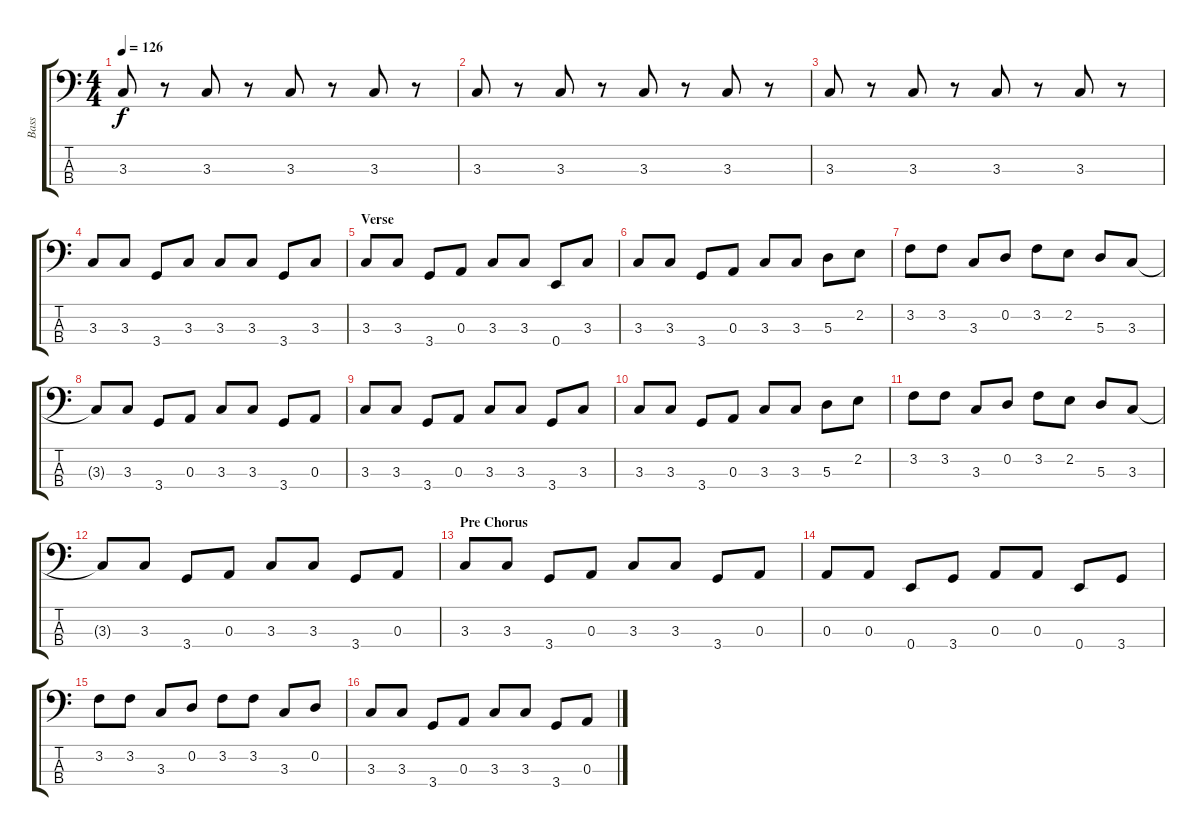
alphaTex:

\track ("Bass" "Bass") {instrument electricbassfinger}
\staff {score tabs}
\tuning (G2 D2 A1 E1) {hide}
\ts (4 4)
\tempo 126
\clef f4
\ks c
3.3.8{dy f} r.8 3.3.8 r.8 3.3.8 r.8 3.3.8 r.8 |
3.3.8 r.8 3.3.8 r.8 3.3.8 r.8 3.3.8 r.8 |
3.3.8 r.8 3.3.8 r.8 3.3.8 r.8 3.3.8 r.8 |
3.3.8 3.3.8 3.4.8 3.3.8 3.3.8 3.3.8 3.4.8 3.3.8 |
\section ("" "Verse")
3.3.8 3.3.8 3.4.8 0.3.8 3.3.8 3.3.8 0.4.8 3.3.8 |
3.3.8 3.3.8 3.4.8 0.3.8 3.3.8 3.3.8 5.3.8 2.2.8 |
3.2.8 3.2.8 3.3.8 0.2.8 3.2.8 2.2.8 5.3.8 3.3.8 |
3.3{t}.8 3.3.8 3.4.8 0.3.8 3.3.8 3.3.8 3.4.8 0.3.8 |
3.3.8 3.3.8 3.4.8 0.3.8 3.3.8 3.3.8 3.4.8 3.3.8 |
3.3.8 3.3.8 3.4.8 0.3.8 3.3.8 3.3.8 5.3.8 2.2.8 |
3.2.8 3.2.8 3.3.8 0.2.8 3.2.8 2.2.8 5.3.8 3.3.8 |
3.3{t}.8 3.3.8 3.4.8 0.3.8 3.3.8 3.3.8 3.4.8 0.3.8 |
\section ("" "Pre Chorus")
3.3.8 3.3.8 3.4.8 0.3.8 3.3.8 3.3.8 3.4.8 0.3.8 |
0.3.8 0.3.8 0.4.8 3.4.8 0.3.8 0.3.8 0.4.8 3.4.8 |
3.2.8 3.2.8 3.3.8 0.2.8 3.2.8 3.2.8 3.3.8 0.2.8 |
3.3.8 3.3.8 3.4.8 0.3.8 3.3.8 3.3.8 3.4.8 0.3.8
